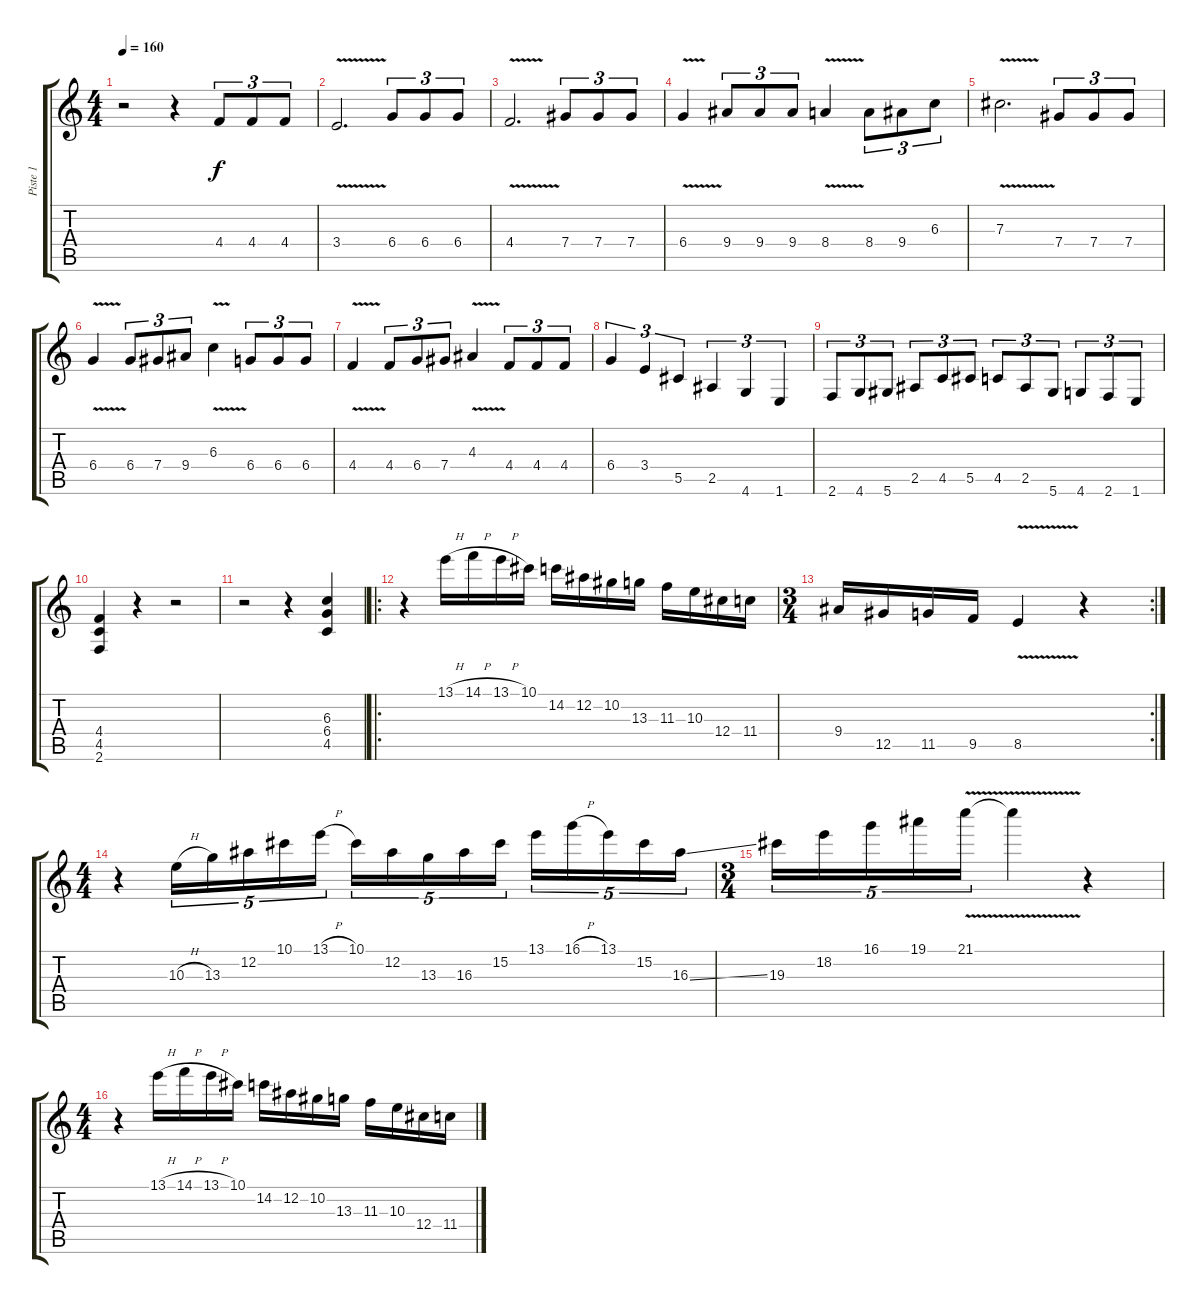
\track ("Piste 1" "Piste 1") {instrument distortionguitar}
\staff {score tabs}
\tuning (Eb4 Bb3 Gb3 Db3 Ab2 Eb2) {hide}
\ts (4 4)
\tempo 160
\clef g2
\ks c
r.2{dy f instrument distortionguitar} r.4 4.4.8{tu (3 2)} 4.4.8{tu (3 2)} 4.4.8{tu (3 2)} |
3.4{v}.2{d} 6.4.8{tu (3 2)} 6.4.8{tu (3 2)} 6.4.8{tu (3 2)} |
4.4{v}.2{d} 7.4.8{tu (3 2)} 7.4.8{tu (3 2)} 7.4.8{tu (3 2)} |
6.4{v}.4{txt ""} 9.4.8{tu (3 2)} 9.4.8{tu (3 2)} 9.4.8{tu (3 2)} 8.4{v}.4 8.4.8{tu (3 2)} 9.4.8{tu (3 2)} 6.3.8{tu (3 2)} |
7.3{v}.2{d} 7.4.8{tu (3 2)} 7.4.8{tu (3 2)} 7.4.8{tu (3 2)} |
6.4{v}.4 6.4.8{tu (3 2)} 7.4.8{tu (3 2)} 9.4.8{tu (3 2)} 6.3{v}.4 6.4.8{tu (3 2)} 6.4.8{tu (3 2)} 6.4.8{tu (3 2)} |
4.4{v}.4 4.4.8{tu (3 2)} 6.4.8{tu (3 2)} 7.4.8{tu (3 2)} 4.3{v}.4 4.4.8{tu (3 2)} 4.4.8{tu (3 2)} 4.4.8{tu (3 2)} |
6.4.4{tu (3 2)} 3.4.4{tu (3 2)} 5.5.4{tu (3 2)} 2.5.4{tu (3 2)} 4.6.4{tu (3 2)} 1.6.4{tu (3 2)} |
2.6.8{tu (3 2)} 4.6.8{tu (3 2)} 5.6.8{tu (3 2)} 2.5.8{tu (3 2)} 4.5.8{tu (3 2)} 5.5.8{tu (3 2)} 4.5.8{tu (3 2)} 2.5.8{tu (3 2)} 5.6.8{tu (3 2)} 4.6.8{tu (3 2)} 2.6.8{tu (3 2)} 1.6.8{tu (3 2)} |
(4.4 4.5 2.6).4 r.4 r.2 |
r.2 r.4 (6.3 6.4 4.5).4 |
\ro
r.4 13.1{h}.16 14.1{h}.16 13.1{h}.16 10.1.16 14.2.16 12.2.16 10.2.16 13.3.16 11.3.16 10.3.16 12.4.16 11.4.16 |
\rc 2
\ts (3 4)
9.4.16 12.5.16 11.5.16 9.5.16 8.5{v}.4 r.4 |
\ts (4 4)
r.4 10.3{h}.16{tu (5 4)} 13.3.16{tu (5 4)} 12.2.16{tu (5 4)} 10.1.16{tu (5 4)} 13.1{h}.16{tu (5 4)} 10.1.16{tu (5 4)} 12.2.16{tu (5 4)} 13.3.16{tu (5 4)} 16.3.16{tu (5 4)} 15.2.16{tu (5 4)} 13.1.16{tu (5 4)} 16.1{h}.16{tu (5 4)} 13.1.16{tu (5 4)} 15.2.16{tu (5 4)} 16.3{ss}.16{tu (5 4)} |
\ts (3 4)
19.3.16{tu (5 4)} 18.2.16{tu (5 4)} 16.1.16{tu (5 4)} 19.1.16{tu (5 4)} 21.1{v}.16{tu (5 4)} 21.1{t}.4 r.4 |
\ts (4 4)
r.4 13.1{h}.16 14.1{h}.16 13.1{h}.16 10.1.16 14.2.16 12.2.16 10.2.16 13.3.16 11.3.16 10.3.16 12.4.16 11.4.16
